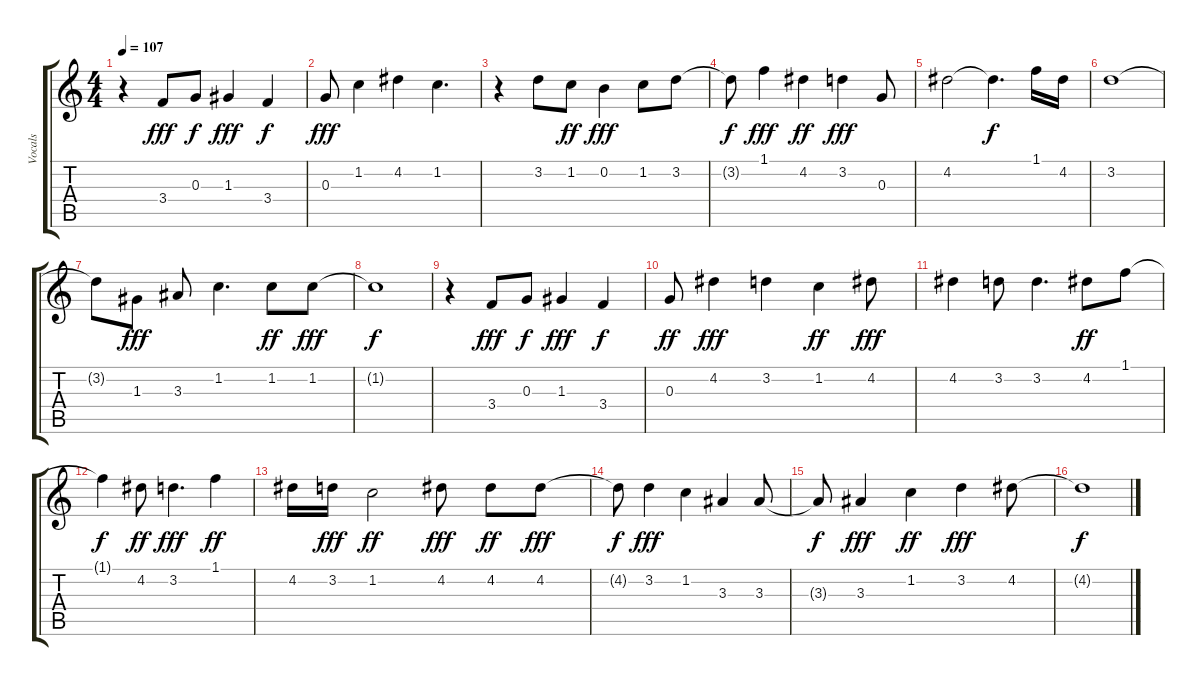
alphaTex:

\track ("Vocals" "Vocals") {instrument contrabass}
\staff {score tabs}
\tuning (E4 B3 G3 D3 A2 E2) {hide}
\ts (4 4)
\tempo 107
\clef g2
\ks c
r.4{dy f} 3.4.8{dy fff} 0.3.8{dy f} 1.3.4{dy fff} 3.4.4{dy f} |
0.3.8{dy fff} 1.2.4 4.2.4 1.2.4{d} |
r.4 3.2.8 1.2.8{dy ff} 0.2.4{dy fff} 1.2.8 3.2.8 |
3.2{t}.8{dy f} 1.1.4{dy fff} 4.2.4{dy ff} 3.2.4{dy fff} 0.3.8 |
4.2.2 4.2{t}.4{d dy f} 1.1.16 4.2.16 |
3.2.1 |
3.2{t}.8 1.3.8{dy fff} 3.3.8 1.2.4{d} 1.2.8{dy ff} 1.2.8{dy fff} |
1.2{t}.1{dy f} |
r.4 3.4.8{dy fff} 0.3.8{dy f} 1.3.4{dy fff} 3.4.4{dy f} |
0.3.8{dy ff} 4.2.4{dy fff} 3.2.4 1.2.4{dy ff} 4.2.8{dy fff} |
4.2.4 3.2.8 3.2.4{d} 4.2.8{dy ff} 1.1.8 |
1.1{t}.4{dy f} 4.2.8{dy ff} 3.2.4{d dy fff} 1.1.4{dy ff} |
4.2.16 3.2.16{dy fff} 1.2.2{dy ff} 4.2.8{dy fff} 4.2.8{dy ff} 4.2.8{dy fff} |
4.2{t}.8{dy f} 3.2.4{dy fff} 1.2.4 3.3.4 3.3.8 |
3.3{t}.8{dy f} 3.3.4{dy fff} 1.2.4{dy ff} 3.2.4{dy fff} 4.2.8 |
4.2{t}.1{dy f}
